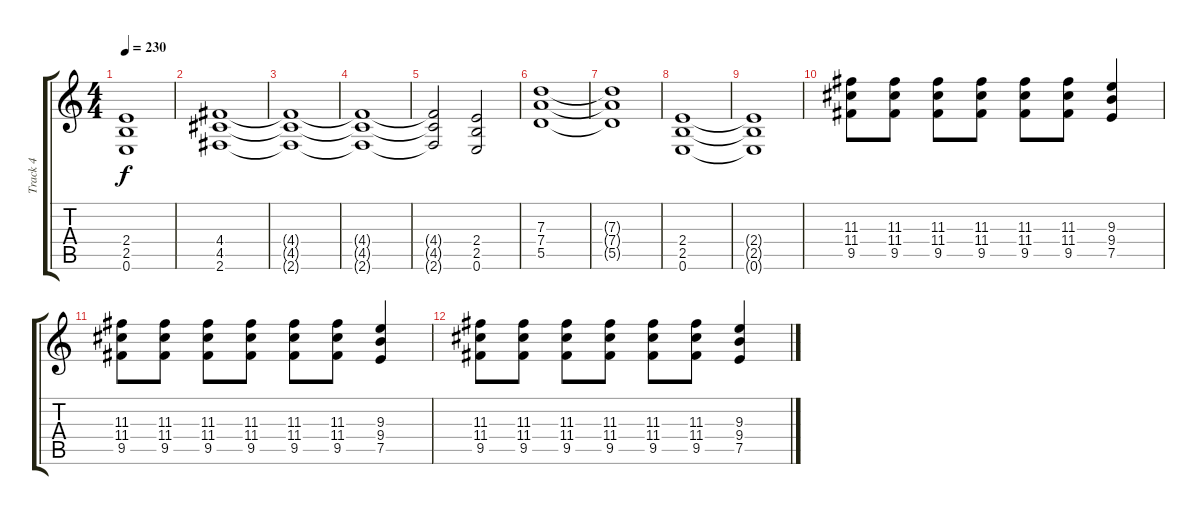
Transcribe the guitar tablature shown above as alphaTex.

\track ("Track 4" "Track 4") {instrument overdrivenguitar}
\staff {score tabs}
\tuning (E4 B3 G3 D3 A2 E2) {hide}
\ts (4 4)
\tempo 230
\clef g2
\ks c
(2.4{t} 2.5{t} 0.6{t}).1{dy f} |
(4.4 4.5 2.6).1 |
(4.4{t} 4.5{t} 2.6{t}).1 |
(4.4{t} 4.5{t} 2.6{t}).1 |
(4.4{t} 4.5{t} 2.6{t}).2 (2.4 2.5 0.6).2 |
(7.3 7.4 5.5).1 |
(7.3{t} 7.4{t} 5.5{t}).1 |
(2.4 2.5 0.6).1 |
(2.4{t} 2.5{t} 0.6{t}).1 |
(11.3 11.4 9.5).8 (11.3 11.4 9.5).8 (11.3 11.4 9.5).8 (11.3 11.4 9.5).8 (11.3 11.4 9.5).8 (11.3 11.4 9.5).8 (9.3 9.4 7.5).4 |
(11.3 11.4 9.5).8 (11.3 11.4 9.5).8 (11.3 11.4 9.5).8 (11.3 11.4 9.5).8 (11.3 11.4 9.5).8 (11.3 11.4 9.5).8 (9.3 9.4 7.5).4 |
(11.3 11.4 9.5).8 (11.3 11.4 9.5).8 (11.3 11.4 9.5).8 (11.3 11.4 9.5).8 (11.3 11.4 9.5).8 (11.3 11.4 9.5).8 (9.3 9.4 7.5).4
